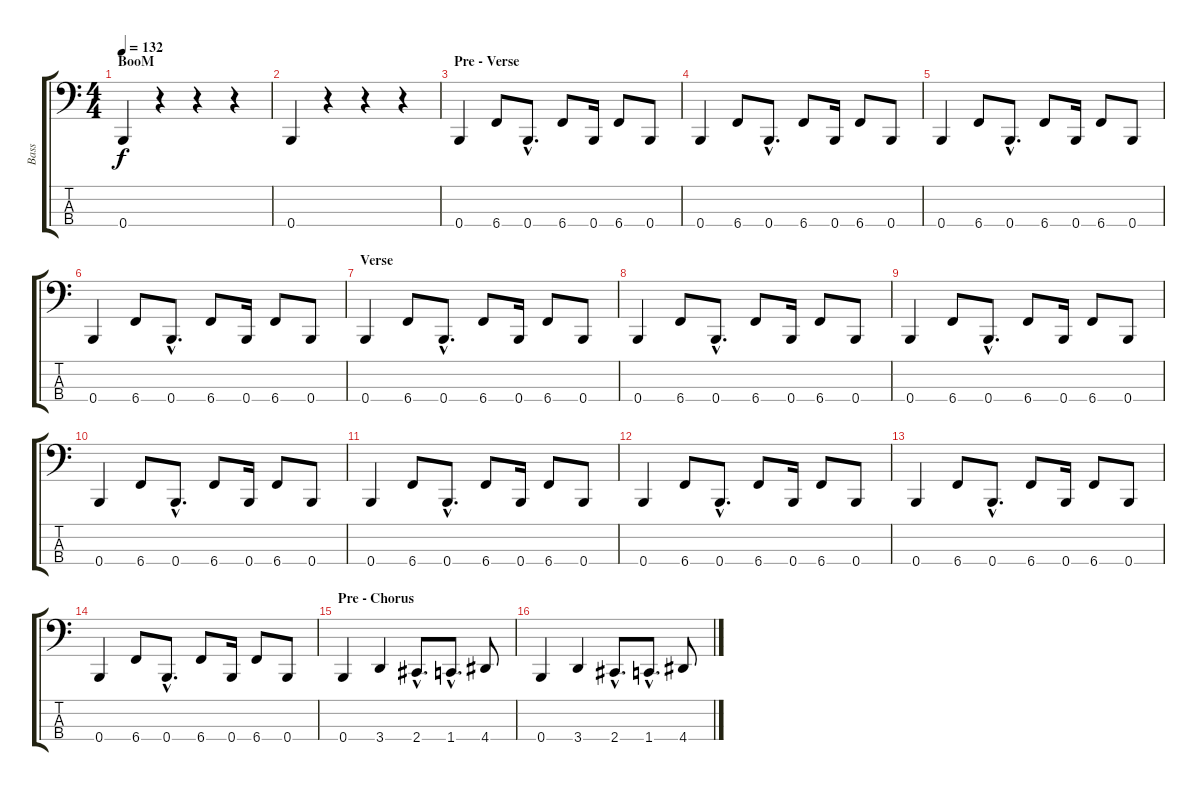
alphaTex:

\track ("Bass" "Bass") {instrument electricbassfinger}
\staff {score tabs}
\tuning (E2 B1 Gb1 B0) {hide}
\ts (4 4)
\section ("" "BooM")
\tempo 132
\clef f4
\ks c
0.4.4{dy f} r.4 r.4 r.4 |
0.4.4 r.4 r.4 r.4 |
\section ("" "Pre - Verse")
0.4.4 6.4.8 0.4{hac}.8{d} 6.4.8 0.4.16 6.4.8 0.4.8 |
0.4.4 6.4.8 0.4{hac}.8{d} 6.4.8 0.4.16 6.4.8 0.4.8 |
0.4.4 6.4.8 0.4{hac}.8{d} 6.4.8 0.4.16 6.4.8 0.4.8 |
0.4.4 6.4.8 0.4{hac}.8{d} 6.4.8 0.4.16 6.4.8 0.4.8 |
\section ("" "Verse")
0.4.4 6.4.8 0.4{hac}.8{d} 6.4.8 0.4.16 6.4.8 0.4.8 |
0.4.4 6.4.8 0.4{hac}.8{d} 6.4.8 0.4.16 6.4.8 0.4.8 |
0.4.4 6.4.8 0.4{hac}.8{d} 6.4.8 0.4.16 6.4.8 0.4.8 |
0.4.4 6.4.8 0.4{hac}.8{d} 6.4.8 0.4.16 6.4.8 0.4.8 |
0.4.4 6.4.8 0.4{hac}.8{d} 6.4.8 0.4.16 6.4.8 0.4.8 |
0.4.4 6.4.8 0.4{hac}.8{d} 6.4.8 0.4.16 6.4.8 0.4.8 |
0.4.4 6.4.8 0.4{hac}.8{d} 6.4.8 0.4.16 6.4.8 0.4.8 |
0.4.4 6.4.8 0.4{hac}.8{d} 6.4.8 0.4.16 6.4.8 0.4.8 |
\section ("" "Pre - Chorus")
0.4.4 3.4.4 2.4{hac}.8{d} 1.4{hac}.8{d} 4.4.8 |
0.4.4 3.4.4 2.4{hac}.8{d} 1.4{hac}.8{d} 4.4.8
